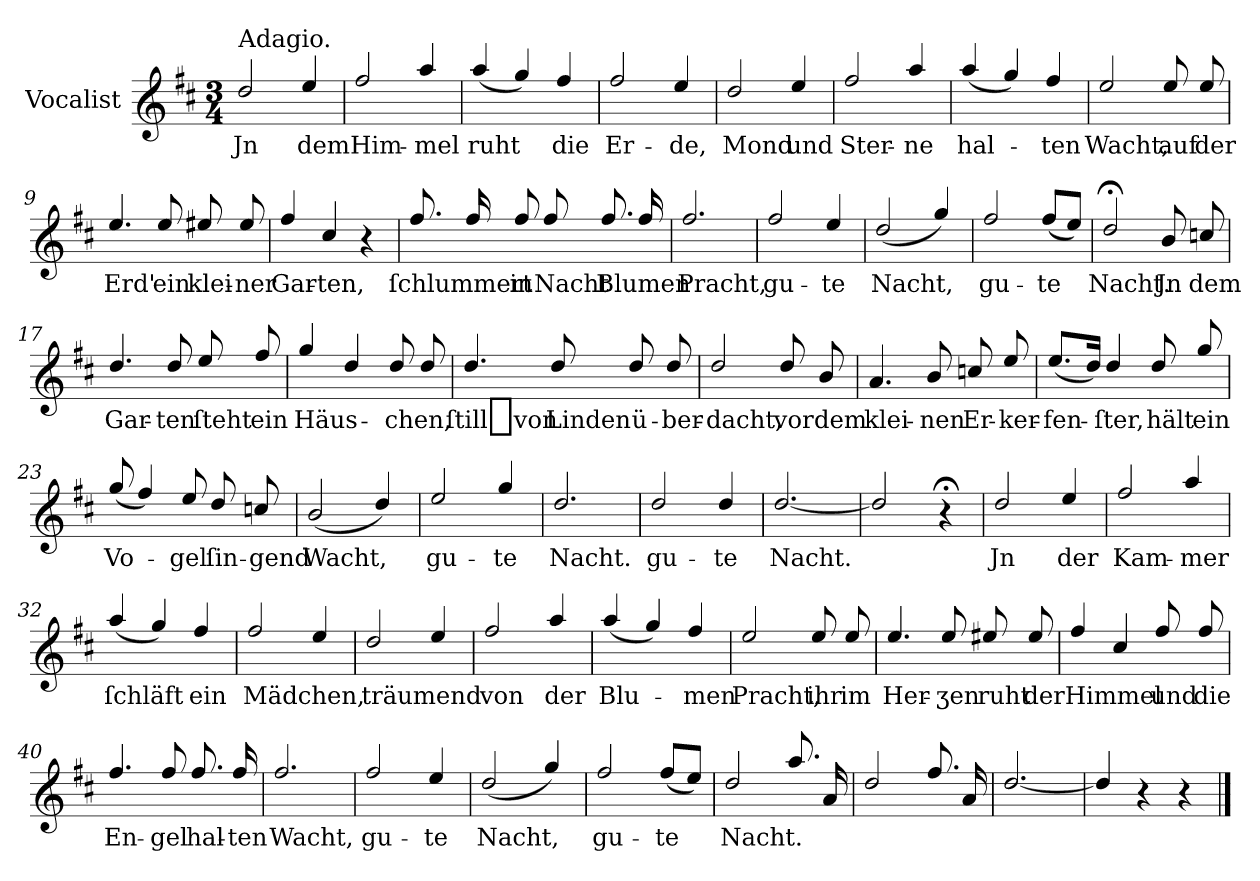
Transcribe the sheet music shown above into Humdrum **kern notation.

**kern	**text
*part1	*part1
*staff1	*staff1
*I"Vocalist	*
*k[f#c#]	*
*D:	*
*M3/4	*
=1	=1
!LO:TX:a:t=Adagio.	!
2dd/	Jn
4ee/	dem
=2	=2
2ff#/	Him-
4aa/	-mel
=3	=3
(4aa/	ruht
4gg/)	.
4ff#/	die
=4	=4
2ff#/	Er-
4ee/	-de,
=5	=5
2dd/	Mond
4ee/	und
=6	=6
2ff#/	Ster-
4aa/	-ne
=7	=7
(4aa/	hal-
4gg/)	.
4ff#/	-ten
=8	=8
2ee/	Wacht,
8ee/	auf
8ee/	der
=9	=9
4.ee/	Erd'
8ee/	ein
8ee#X/	klei-
8ee#/	-ner
=10	=10
4ff#/	Gar-
4cc#/	-ten,
4r	.
=11	=11
8.ff#/	ſchlummert
16ff#/	.
8ff#/	in
8ff#/	Nacht
8.ff#/	Blumen
16ff#/	.
=12	=12
2.ff#/	Pracht,
=13	=13
2ff#/	gu-
4ee/	-te
=14	=14
(2dd/	Nacht,
4gg/)	.
=15	=15
2ff#/	gu-
(8ff#/L	-te
8eeJ)	.
=16	=16
2dd;</	Nacht.
8b/	Jn
8ccn/	dem
=17	=17
4.dd/	Gar-
8dd/	-ten
8ee/	ſteht
8ff#/	ein
=18	=18
4gg/	Häus-
4dd/	.
8dd/	-chen,
8dd/	.
=19	=19
4.dd/	ſtill_von
8dd/	Linden
8dd/	ü-
8dd/	-ber-
=20	=20
2dd/	-dacht,
8dd/	vor
8b/	dem
=21	=21
4.a	klei-
8b/	-nen
8ccn/	Er-
8ee/	-ker-
=22	=22
(8.ee/L	-fen-
16ddJk)	.
4dd/	-ſter,
8dd/	hält
8gg/	ein
=23	=23
(8gg/	Vo-
4ff#/)	.
8ee/	-gel
8dd/	ſin-
8ccn/	-gend
=24	=24
(2b/	Wacht,
4dd/)	.
=25	=25
2ee/	gu-
4gg/	-te
=26	=26
2.dd/	Nacht.
=27	=27
2dd/	gu-
4dd/	-te
=28	=28
[2.dd/	Nacht.
=29	=29
2dd/]	.
4r;<	.
=30	=30
2dd/	Jn
4ee/	der
=31	=31
2ff#/	Kam-
4aa/	-mer
=32	=32
(4aa/	ſchläft
4gg/)	.
4ff#/	ein
=33	=33
2ff#/	Mädchen,
4ee/	.
=34	=34
2dd/	träumend
4ee/	.
=35	=35
2ff#/	von
4aa/	der
=36	=36
(4aa/	Blu-
4gg/)	.
4ff#/	-men
=37	=37
2ee/	Pracht,
8ee/	ihr
8ee/	im
=38	=38
4.ee/	Her-
8ee/	-ʒen
8ee#X/	ruht
8ee#/	der
=39	=39
4ff#/	Himmel
4cc#/	.
8ff#/	und
8ff#/	die
=40	=40
4.ff#/	En-
8ff#/	-gel
8.ff#/	hal-
16ff#/	-ten
=41	=41
2.ff#/	Wacht,
=42	=42
2ff#/	gu-
4ee/	-te
=43	=43
(2dd/	Nacht,
4gg/)	.
=44	=44
2ff#/	gu-
(8ff#/L	-te
8eeJ)	.
=45	=45
2dd/	Nacht.
8.aa/	.
16a	.
=46	=46
2dd/	.
8.ff#/	.
16a	.
=47	=47
[2.dd/	.
=48	=48
4dd/]	.
4r	.
4r	.
==	==
*-	*-
